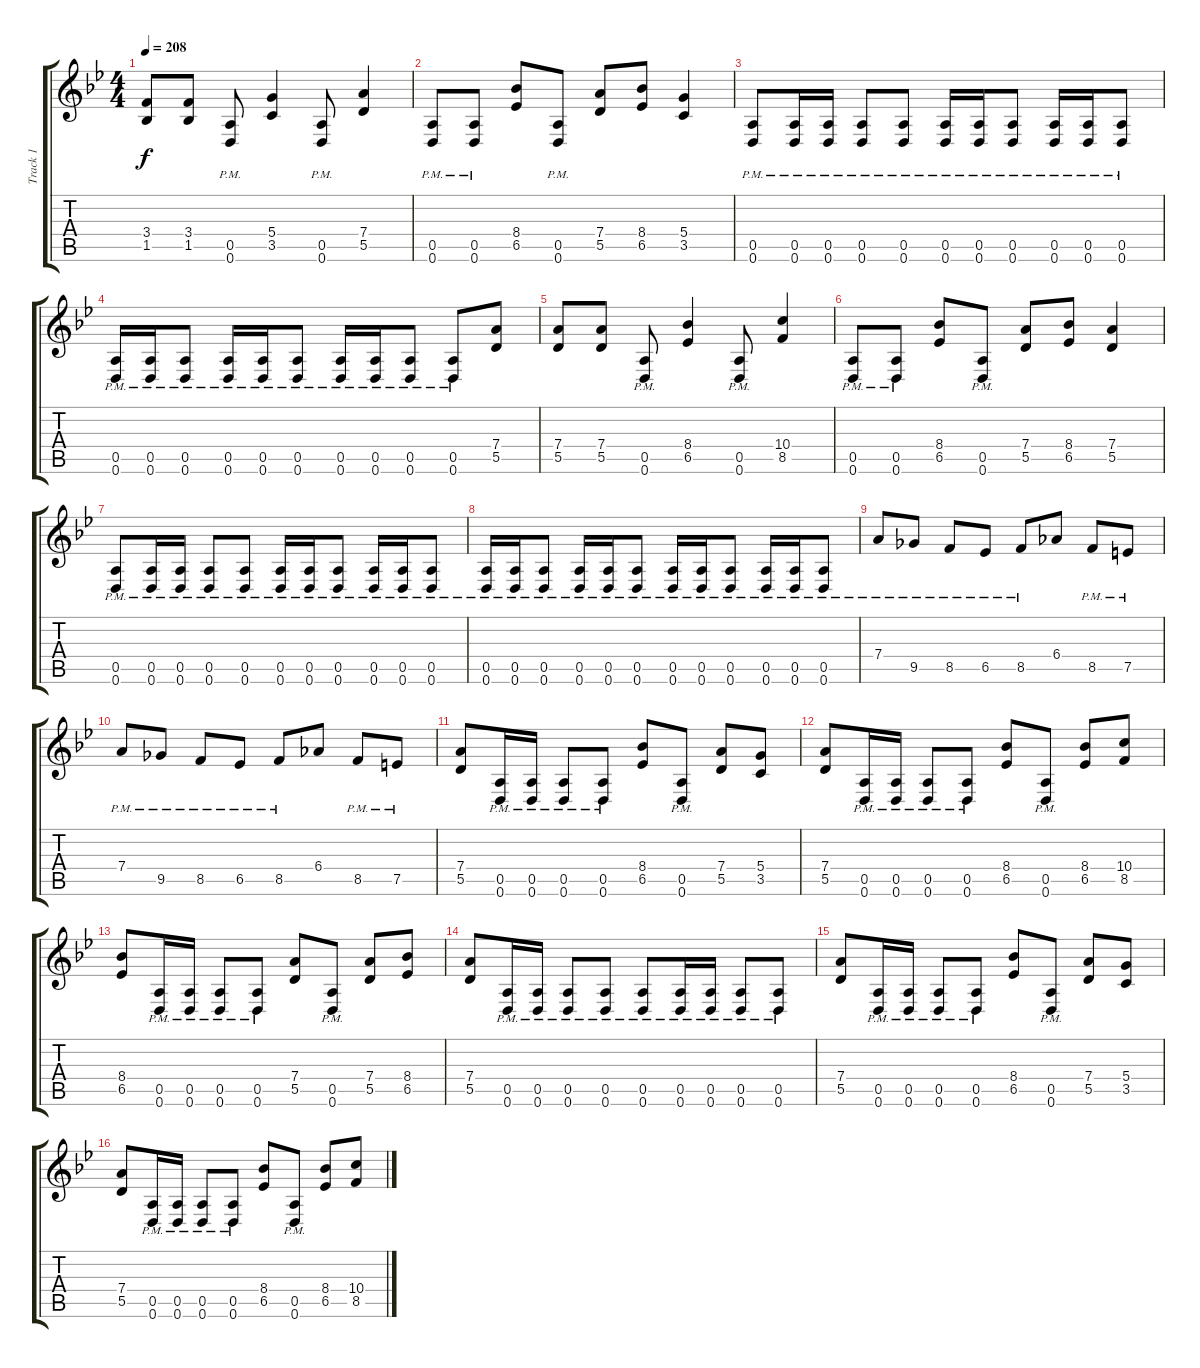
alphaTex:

\track ("Track 1" "Track 1") {instrument distortionguitar}
\staff {score tabs}
\tuning (E4 B3 G3 D3 A2 D2) {hide}
\ts (4 4)
\tempo 208
\clef g2
\ks bb
(3.4 1.5).8{dy f} (3.4 1.5).8 (0.5{pm} 0.6{pm}).8 (5.4 3.5).4 (0.5{pm} 0.6{pm}).8 (7.4 5.5).4 |
(0.5{pm} 0.6{pm}).8 (0.5{pm} 0.6{pm}).8 (8.4 6.5).8 (0.5{pm} 0.6{pm}).8 (7.4 5.5).8 (8.4 6.5).8 (5.4 3.5).4 |
(0.5{pm} 0.6{pm}).8 (0.5{pm} 0.6{pm}).16 (0.5{pm} 0.6{pm}).16 (0.5{pm} 0.6{pm}).8 (0.5{pm} 0.6{pm}).8 (0.5{pm} 0.6{pm}).16 (0.5{pm} 0.6{pm}).16 (0.5{pm} 0.6{pm}).8 (0.5{pm} 0.6{pm}).16 (0.5{pm} 0.6{pm}).16 (0.5{pm} 0.6{pm}).8 |
(0.5{pm} 0.6{pm}).16 (0.5{pm} 0.6{pm}).16 (0.5{pm} 0.6{pm}).8 (0.5{pm} 0.6{pm}).16 (0.5{pm} 0.6{pm}).16 (0.5{pm} 0.6{pm}).8 (0.5{pm} 0.6{pm}).16 (0.5{pm} 0.6{pm}).16 (0.5{pm} 0.6{pm}).8 (0.5{pm} 0.6{pm}).8 (7.4 5.5).8 |
(7.4 5.5).8 (7.4 5.5).8 (0.5{pm} 0.6{pm}).8 (8.4 6.5).4 (0.5{pm} 0.6{pm}).8 (10.4 8.5).4 |
(0.5{pm} 0.6{pm}).8 (0.5{pm} 0.6{pm}).8 (8.4 6.5).8 (0.5{pm} 0.6{pm}).8 (7.4 5.5).8 (8.4 6.5).8 (7.4 5.5).4 |
(0.5{pm} 0.6{pm}).8 (0.5{pm} 0.6{pm}).16 (0.5{pm} 0.6{pm}).16 (0.5{pm} 0.6{pm}).8 (0.5{pm} 0.6{pm}).8 (0.5{pm} 0.6{pm}).16 (0.5{pm} 0.6{pm}).16 (0.5{pm} 0.6{pm}).8 (0.5{pm} 0.6{pm}).16 (0.5{pm} 0.6{pm}).16 (0.5{pm} 0.6{pm}).8 |
(0.5{pm} 0.6{pm}).16 (0.5{pm} 0.6{pm}).16 (0.5{pm} 0.6{pm}).8 (0.5{pm} 0.6{pm}).16 (0.5{pm} 0.6{pm}).16 (0.5{pm} 0.6{pm}).8 (0.5{pm} 0.6{pm}).16 (0.5{pm} 0.6{pm}).16 (0.5{pm} 0.6{pm}).8 (0.5{pm} 0.6{pm}).16 (0.5{pm} 0.6{pm}).16 (0.5{pm} 0.6{pm}).8 |
7.4{pm}.8 9.5{pm}.8 8.5{pm}.8 6.5{pm}.8 8.5{pm}.8 6.4.8 8.5{pm}.8 7.5{pm}.8 |
7.4{pm}.8 9.5{pm}.8 8.5{pm}.8 6.5{pm}.8 8.5{pm}.8 6.4.8 8.5{pm}.8 7.5{pm}.8 |
(7.4 5.5).8 (0.5{pm} 0.6{pm}).16 (0.5{pm} 0.6{pm}).16 (0.5{pm} 0.6{pm}).8 (0.5{pm} 0.6{pm}).8 (8.4 6.5).8 (0.5{pm} 0.6{pm}).8 (7.4 5.5).8 (5.4 3.5).8 |
(7.4 5.5).8 (0.5{pm} 0.6{pm}).16 (0.5{pm} 0.6{pm}).16 (0.5{pm} 0.6{pm}).8 (0.5{pm} 0.6{pm}).8 (8.4 6.5).8 (0.5{pm} 0.6{pm}).8 (8.4 6.5).8 (10.4 8.5).8 |
(8.4 6.5).8 (0.5{pm} 0.6{pm}).16 (0.5{pm} 0.6{pm}).16 (0.5{pm} 0.6{pm}).8 (0.5{pm} 0.6{pm}).8 (7.4 5.5).8 (0.5{pm} 0.6{pm}).8 (7.4 5.5).8 (8.4 6.5).8 |
(7.4 5.5).8 (0.5{pm} 0.6{pm}).16 (0.5{pm} 0.6{pm}).16 (0.5{pm} 0.6{pm}).8 (0.5{pm} 0.6{pm}).8 (0.5{pm} 0.6{pm}).8 (0.5{pm} 0.6{pm}).16 (0.5{pm} 0.6{pm}).16 (0.5{pm} 0.6{pm}).8 (0.5{pm} 0.6{pm}).8 |
(7.4 5.5).8 (0.5{pm} 0.6{pm}).16 (0.5{pm} 0.6{pm}).16 (0.5{pm} 0.6{pm}).8 (0.5{pm} 0.6{pm}).8 (8.4 6.5).8 (0.5{pm} 0.6{pm}).8 (7.4 5.5).8 (5.4 3.5).8 |
(7.4 5.5).8 (0.5{pm} 0.6{pm}).16 (0.5{pm} 0.6{pm}).16 (0.5{pm} 0.6{pm}).8 (0.5{pm} 0.6{pm}).8 (8.4 6.5).8 (0.5{pm} 0.6{pm}).8 (8.4 6.5).8 (10.4 8.5).8
